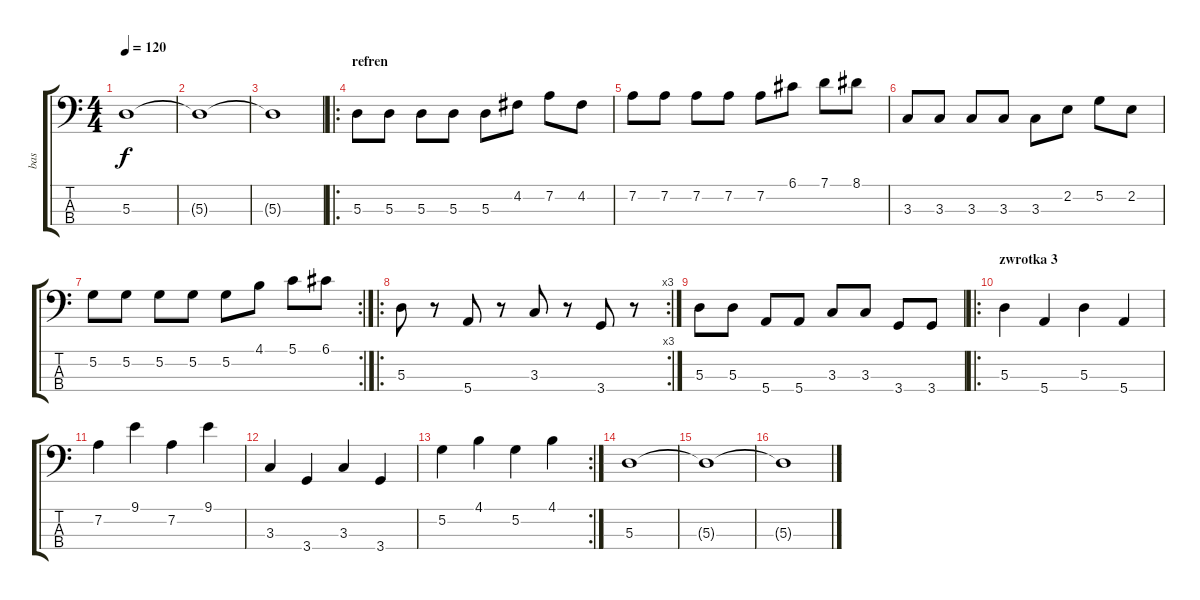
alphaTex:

\track ("bas" "bas") {instrument electricbassfinger}
\staff {score tabs}
\tuning (G2 D2 A1 E1) {hide}
\ts (4 4)
\tempo 120
\clef f4
\ks c
5.3{t}.1{dy f} |
5.3{t}.1 |
5.3{t}.1 |
\ro
\section ("" "refren")
5.3.8 5.3.8 5.3.8 5.3.8 5.3.8 4.2.8 7.2.8 4.2.8 |
7.2.8 7.2.8 7.2.8 7.2.8 7.2.8 6.1.8 7.1.8 8.1.8 |
3.3.8 3.3.8 3.3.8 3.3.8 3.3.8 2.2.8 5.2.8 2.2.8 |
\rc 2
5.2.8 5.2.8 5.2.8 5.2.8 5.2.8 4.1.8 5.1.8 6.1.8 |
\ro
\rc 3
5.3.8 r.8 5.4.8 r.8 3.3.8 r.8 3.4.8 r.8 |
5.3.8 5.3.8 5.4.8 5.4.8 3.3.8 3.3.8 3.4.8 3.4.8 |
\ro
\section ("" "zwrotka 3")
5.3.4 5.4.4 5.3.4 5.4.4 |
7.2.4 9.1.4 7.2.4 9.1.4 |
3.3.4 3.4.4 3.3.4 3.4.4 |
\rc 2
5.2.4 4.1.4 5.2.4 4.1.4 |
5.3.1 |
5.3{t}.1 |
5.3{t}.1
